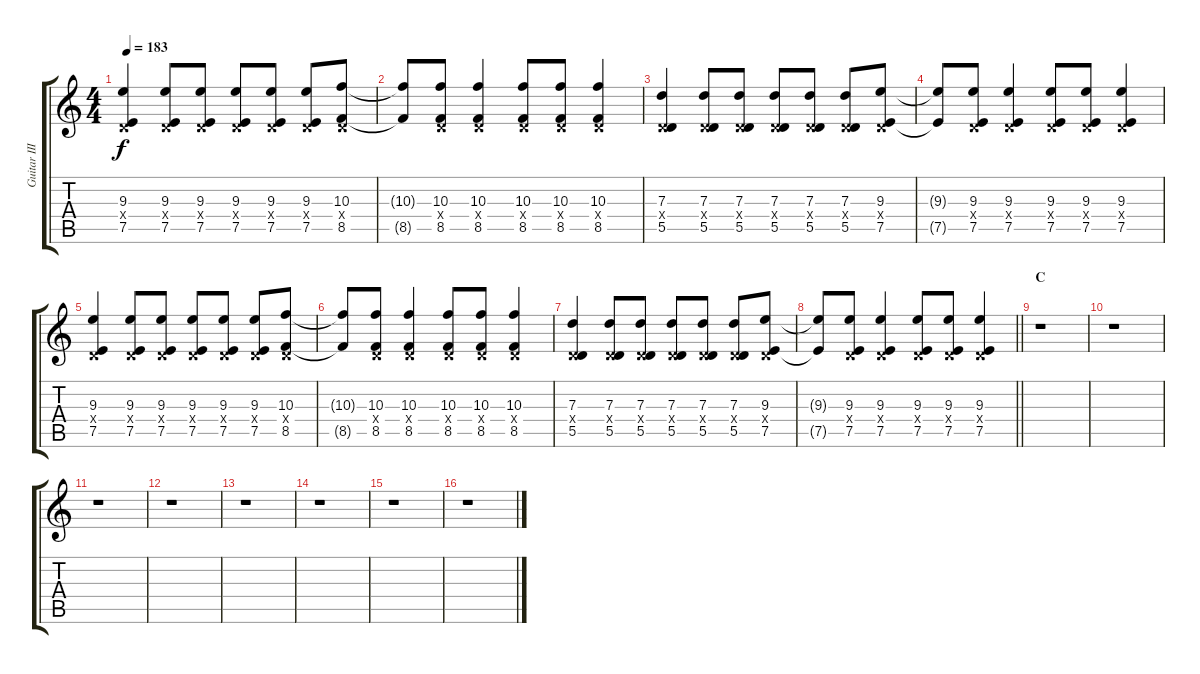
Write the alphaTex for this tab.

\track ("Guitar III" "Guitar III") {instrument overdrivenguitar}
\staff {score tabs}
\tuning (E4 B3 G3 D3 A2 E2) {hide}
\ts (4 4)
\tempo 183
\clef g2
\ks c
(9.3 0.4{x} 7.5).4{dy f} (9.3 0.4{x} 7.5).8 (9.3 0.4{x} 7.5).8 (9.3 0.4{x} 7.5).8 (9.3 0.4{x} 7.5).8 (9.3 0.4{x} 7.5).8 (10.3 0.4{x} 8.5).8 |
(10.3{t} 8.5{t}).8 (10.3 0.4{x} 8.5).8 (10.3 0.4{x} 8.5).4 (10.3 0.4{x} 8.5).8 (10.3 0.4{x} 8.5).8 (10.3 0.4{x} 8.5).4 |
(7.3 0.4{x} 5.5).4 (7.3 0.4{x} 5.5).8 (7.3 0.4{x} 5.5).8 (7.3 0.4{x} 5.5).8 (7.3 0.4{x} 5.5).8 (7.3 0.4{x} 5.5).8 (9.3 0.4{x} 7.5).8 |
(9.3{t} 7.5{t}).8 (9.3 0.4{x} 7.5).8 (9.3 0.4{x} 7.5).4 (9.3 0.4{x} 7.5).8 (9.3 0.4{x} 7.5).8 (9.3 0.4{x} 7.5).4 |
(9.3 0.4{x} 7.5).4 (9.3 0.4{x} 7.5).8 (9.3 0.4{x} 7.5).8 (9.3 0.4{x} 7.5).8 (9.3 0.4{x} 7.5).8 (9.3 0.4{x} 7.5).8 (10.3 0.4{x} 8.5).8 |
(10.3{t} 8.5{t}).8 (10.3 0.4{x} 8.5).8 (10.3 0.4{x} 8.5).4 (10.3 0.4{x} 8.5).8 (10.3 0.4{x} 8.5).8 (10.3 0.4{x} 8.5).4 |
(7.3 0.4{x} 5.5).4 (7.3 0.4{x} 5.5).8 (7.3 0.4{x} 5.5).8 (7.3 0.4{x} 5.5).8 (7.3 0.4{x} 5.5).8 (7.3 0.4{x} 5.5).8 (9.3 0.4{x} 7.5).8 |
\barLineRight lightlight
(9.3{t} 7.5{t}).8 (9.3 0.4{x} 7.5).8 (9.3 0.4{x} 7.5).4 (9.3 0.4{x} 7.5).8 (9.3 0.4{x} 7.5).8 (9.3 0.4{x} 7.5).4 |
\section ("" "C")
r.1 |
r.1 |
r.1 |
r.1 |
r.1 |
r.1 |
r.1 |
r.1
